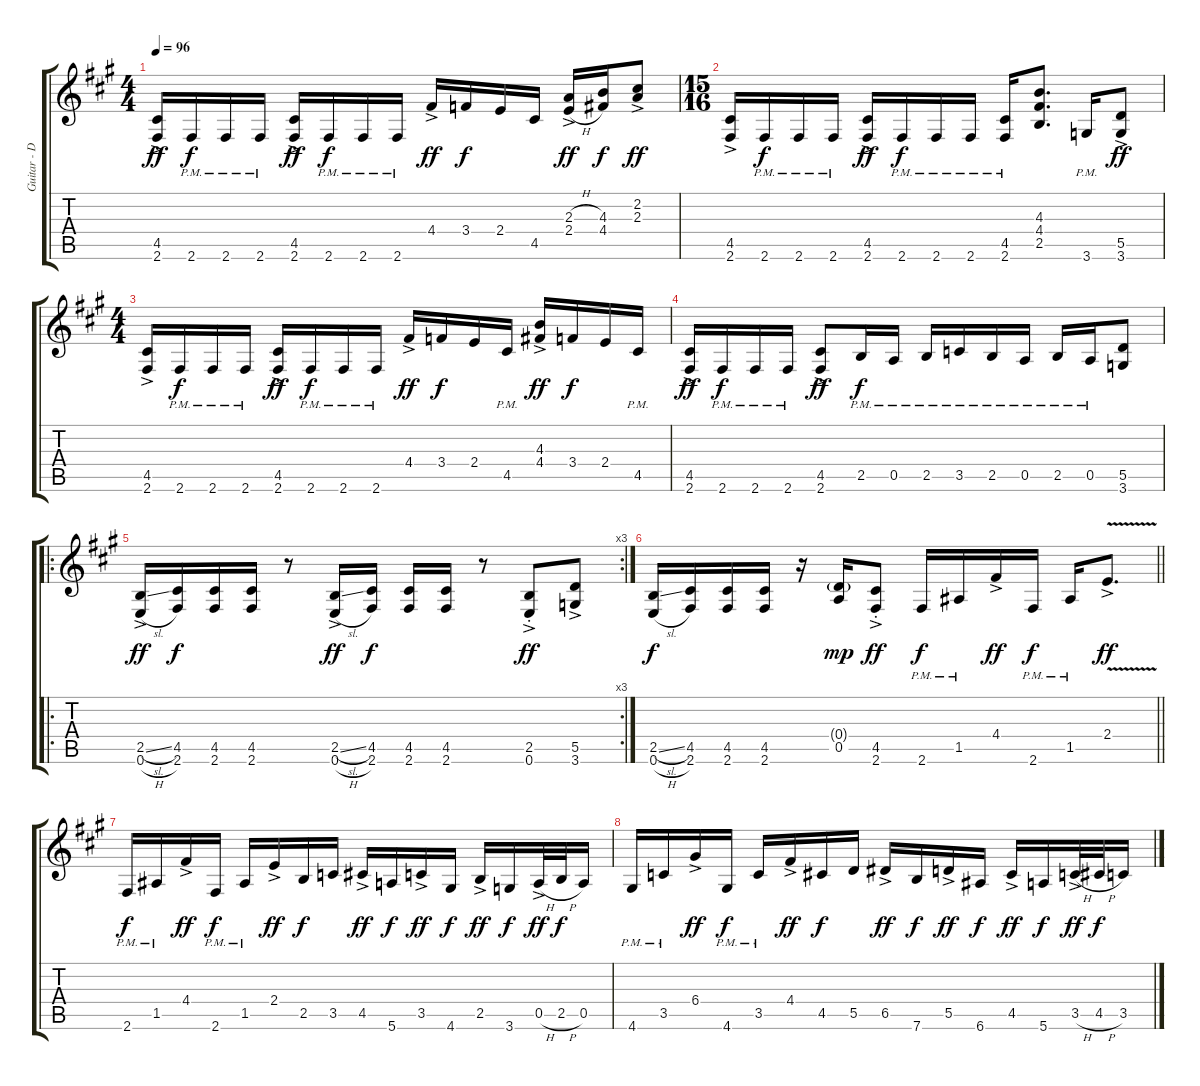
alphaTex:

\track ("Guitar - Dave Mustaine" "Guitar - D") {instrument distortionguitar}
\staff {score tabs}
\tuning (E4 B3 G3 D3 A2 E2) {hide}
\ts (4 4)
\tempo 96
\clef g2
\ks f#minor
(4.5{ac} 2.6{ac}).16{dy ff} 2.6{pm}.16{dy f} 2.6{pm}.16 2.6{pm}.16 (4.5{ac} 2.6{ac}).16{dy ff} 2.6{pm}.16{dy f} 2.6{pm}.16 2.6{pm}.16 4.4{ac}.16{dy ff} 3.4.16{dy f} 2.4.16 4.5.16 (2.3{h} 2.4{h ac}).16{dy ff} (4.3 4.4).16{dy f} (2.2{ac} 2.3{ac}).8{dy ff} |
\ts (15 16)
(4.5{ac} 2.6{ac}).16 2.6{pm}.16{dy f} 2.6{pm}.16 2.6{pm}.16 (4.5{ac} 2.6{ac}).16{dy ff} 2.6{pm}.16{dy f} 2.6{pm}.16 2.6{pm}.16 (4.5{pm} 2.6{pm}).16 (4.3 4.4 2.5).8{d} 3.6{pm}.16 (5.5{ac} 3.6{ac}).8{dy ff} |
\ts (4 4)
(4.5{ac} 2.6{ac}).16 2.6{pm}.16{dy f} 2.6{pm}.16 2.6{pm}.16 (4.5{ac} 2.6{ac}).16{dy ff} 2.6{pm}.16{dy f} 2.6{pm}.16 2.6{pm}.16 4.4{ac}.16{dy ff} 3.4.16{dy f} 2.4.16 4.5{pm}.16 (4.3 4.4{ac}).16{dy ff} 3.4.16{dy f} 2.4.16 4.5{pm}.16 |
(4.5{ac} 2.6{ac}).16{dy ff} 2.6{pm}.16{dy f} 2.6{pm}.16 2.6{pm}.16 (4.5{ac} 2.6{ac}).8{dy ff} 2.5{pm}.16{dy f} 0.5{pm}.16 2.5{pm}.16 3.5{pm}.16 2.5{pm}.16 0.5{pm}.16 2.5{pm}.16 0.5{pm}.16 (5.5 3.6).8 |
\ro
\rc 3
(2.5{sl ac} 0.6{h ac}).16{dy ff} (4.5 2.6).16{dy f} (4.5 2.6).16 (4.5 2.6).16 r.8 (2.5{sl ac} 0.6{h ac}).16{dy ff} (4.5 2.6).16{dy f} (4.5 2.6).16 (4.5 2.6).16 r.8 (2.5{ac st} 0.6{ac st}).8{dy ff} (5.5{ac} 3.6{ac}).8 |
\barLineRight lightlight
(2.5{sl} 0.6{h}).16{dy f} (4.5 2.6).16 (4.5 2.6).16 (4.5 2.6).16 r.16 (0.4{g} 0.5).16{dy mp} (4.5{ac st} 2.6{ac st}).8{dy ff} 2.6{pm}.16{dy f} 1.5{pm}.16 4.4{ac}.16{dy ff} 2.6{pm}.16{dy f} 1.5{pm}.16 2.4{v ac}.8{d dy ff} |
2.6{pm}.16{dy f} 1.5{pm}.16 4.4{ac}.16{dy ff} 2.6{pm}.16{dy f} 1.5{pm}.16 2.4{ac}.16{dy ff} 2.5.16{dy f} 3.5.16 4.5{ac}.16{dy ff} 5.6.16{dy f} 3.5{ac}.16{dy ff} 4.6.16{dy f} 2.5{ac}.16{dy ff} 3.6.16{dy f} 0.5{h ac}.32{dy ff} 2.5{h}.32{dy f} 0.5.16 |
4.6{pm}.16 3.5{pm}.16 6.4{ac}.16{dy ff} 4.6{pm}.16{dy f} 3.5{pm}.16 4.4{ac}.16{dy ff} 4.5.16{dy f} 5.5.16 6.5{ac}.16{dy ff} 7.6.16{dy f} 5.5{ac}.16{dy ff} 6.6.16{dy f} 4.5{ac}.16{dy ff} 5.6.16{dy f} 3.5{h ac}.32{dy ff} 4.5{h}.32{dy f} 3.5.16
